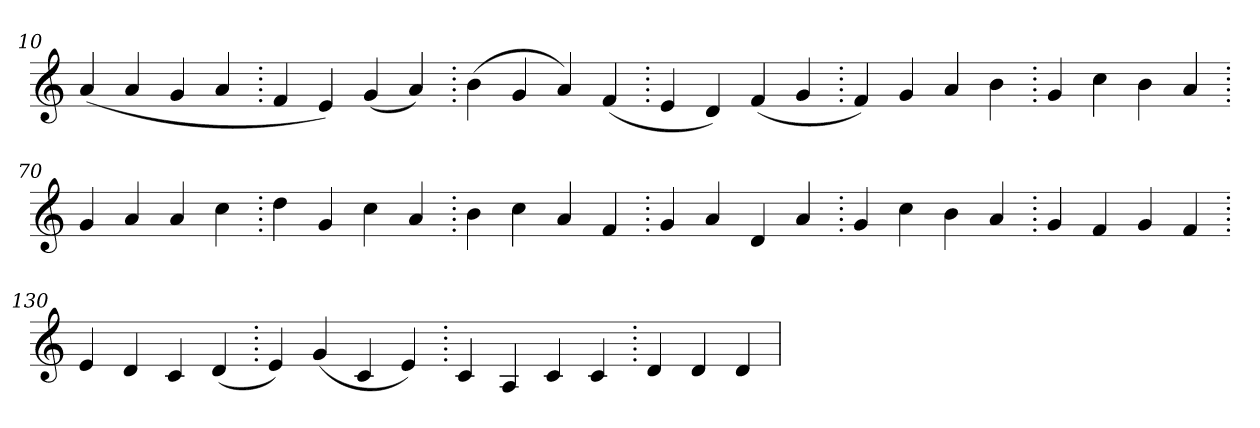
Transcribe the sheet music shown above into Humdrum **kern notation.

**kern
*part1
*staff1
*clefG2
=10.
(>4a
4a
4g
4a
=20.
4f
4e)
(>4g
4a)
=30.
(>4b
4g
4a)
(>4f
=40.
4e
4d)
(>4f
4g
=50.
4f)
4g
4a
4b
=60.
4g
4cc
4b
4a
=70.
4g
4a
4a
4cc
=80.
4dd
4g
4cc
4a
=90.
4b
4cc
4a
4f
=100.
4g
4a
4d
4a
=110.
4g
4cc
4b
4a
=120.
4g
4f
4g
4f
=130.
4e
4d
4c
(>4d
=140.
4e)
(>4g
4c
4e)
=150.
4c
4A
4c
4c
=160.
4d
4d
4d
=
*-
